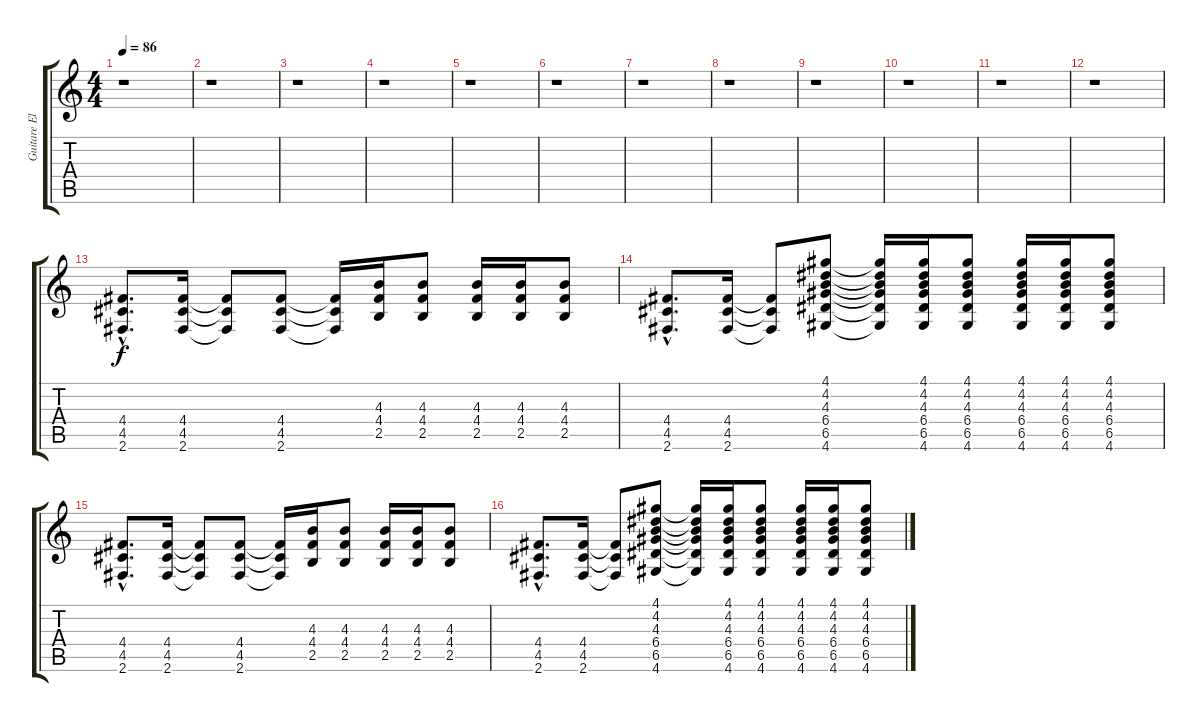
\track ("Guitare Electrique" "Guitare El") {instrument distortionguitar}
\staff {score tabs}
\tuning (E4 B3 G3 D3 A2 E2) {hide}
\ts (4 4)
\tempo 86
\clef g2
\ks c
r.1{dy f} |
r.1 |
r.1 |
r.1 |
r.1 |
r.1 |
r.1 |
r.1 |
r.1 |
r.1 |
r.1 |
r.1 |
(4.4{hac} 4.5{hac} 2.6{hac}).8{d} (4.4 4.5 2.6).16 (4.4{t} 4.5{t} 2.6{t}).8 (4.4 4.5 2.6).8 (4.4{t} 4.5{t} 2.6{t}).16 (4.3 4.4 2.5).16 (4.3 4.4 2.5).8 (4.3 4.4 2.5).16 (4.3 4.4 2.5).16 (4.3 4.4 2.5).8 |
(4.4{hac} 4.5{hac} 2.6{hac}).8{d} (4.4 4.5 2.6).16 (4.4{t} 4.5{t} 2.6{t}).8 (4.1 4.2 4.3 6.4 6.5 4.6).8 (4.1{t} 4.2{t} 4.3{t} 6.4{t} 6.5{t} 4.6{t}).16 (4.1 4.2 4.3 6.4 6.5 4.6).16 (4.1 4.2 4.3 6.4 6.5 4.6).8 (4.1 4.2 4.3 6.4 6.5 4.6).16 (4.1 4.2 4.3 6.4 6.5 4.6).16 (4.1 4.2 4.3 6.4 6.5 4.6).8 |
(4.4{hac} 4.5{hac} 2.6{hac}).8{d} (4.4 4.5 2.6).16 (4.4{t} 4.5{t} 2.6{t}).8 (4.4 4.5 2.6).8 (4.4{t} 4.5{t} 2.6{t}).16 (4.3 4.4 2.5).16 (4.3 4.4 2.5).8 (4.3 4.4 2.5).16 (4.3 4.4 2.5).16 (4.3 4.4 2.5).8 |
(4.4{hac} 4.5{hac} 2.6{hac}).8{d} (4.4 4.5 2.6).16 (4.4{t} 4.5{t} 2.6{t}).8 (4.1 4.2 4.3 6.4 6.5 4.6).8 (4.1{t} 4.2{t} 4.3{t} 6.4{t} 6.5{t} 4.6{t}).16 (4.1 4.2 4.3 6.4 6.5 4.6).16 (4.1 4.2 4.3 6.4 6.5 4.6).8 (4.1 4.2 4.3 6.4 6.5 4.6).16 (4.1 4.2 4.3 6.4 6.5 4.6).16 (4.1 4.2 4.3 6.4 6.5 4.6).8
